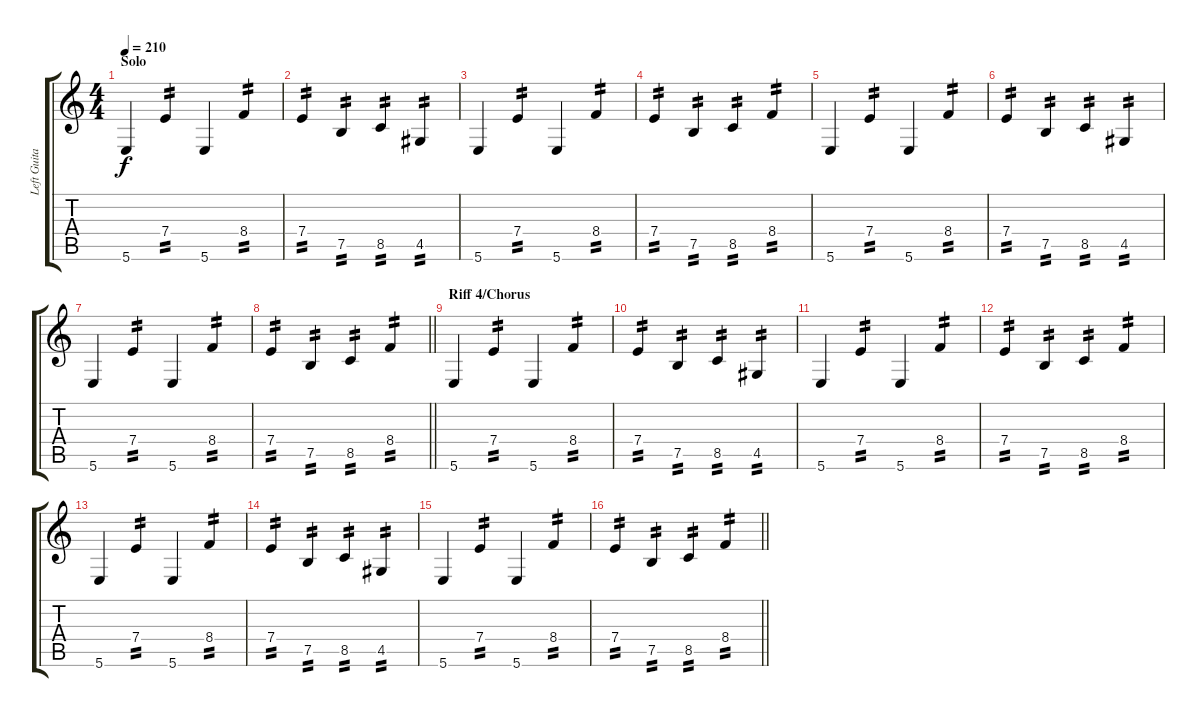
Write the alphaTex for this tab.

\track ("Left Guitar" "Left Guita") {instrument distortionguitar}
\staff {score tabs}
\tuning (B3 Gb3 D3 A2 E2 B1) {hide}
\ts (4 4)
\section ("" "Solo")
\tempo 210
\clef g2
\ks c
5.6.4{dy f} 7.4.4{tp 2} 5.6.4 8.4.4{tp 2} |
7.4.4{tp 2} 7.5.4{tp 2} 8.5.4{tp 2} 4.5.4{tp 2} |
5.6.4 7.4.4{tp 2} 5.6.4 8.4.4{tp 2} |
7.4.4{tp 2} 7.5.4{tp 2} 8.5.4{tp 2} 8.4.4{tp 2} |
5.6.4 7.4.4{tp 2} 5.6.4 8.4.4{tp 2} |
7.4.4{tp 2} 7.5.4{tp 2} 8.5.4{tp 2} 4.5.4{tp 2} |
5.6.4 7.4.4{tp 2} 5.6.4 8.4.4{tp 2} |
\barLineRight lightlight
7.4.4{tp 2} 7.5.4{tp 2} 8.5.4{tp 2} 8.4.4{tp 2} |
\section ("" "Riff 4/Chorus")
5.6.4 7.4.4{tp 2} 5.6.4 8.4.4{tp 2} |
7.4.4{tp 2} 7.5.4{tp 2} 8.5.4{tp 2} 4.5.4{tp 2} |
5.6.4 7.4.4{tp 2} 5.6.4 8.4.4{tp 2} |
7.4.4{tp 2} 7.5.4{tp 2} 8.5.4{tp 2} 8.4.4{tp 2} |
5.6.4 7.4.4{tp 2} 5.6.4 8.4.4{tp 2} |
7.4.4{tp 2} 7.5.4{tp 2} 8.5.4{tp 2} 4.5.4{tp 2} |
5.6.4 7.4.4{tp 2} 5.6.4 8.4.4{tp 2} |
\barLineRight lightlight
7.4.4{tp 2} 7.5.4{tp 2} 8.5.4{tp 2} 8.4.4{tp 2}
